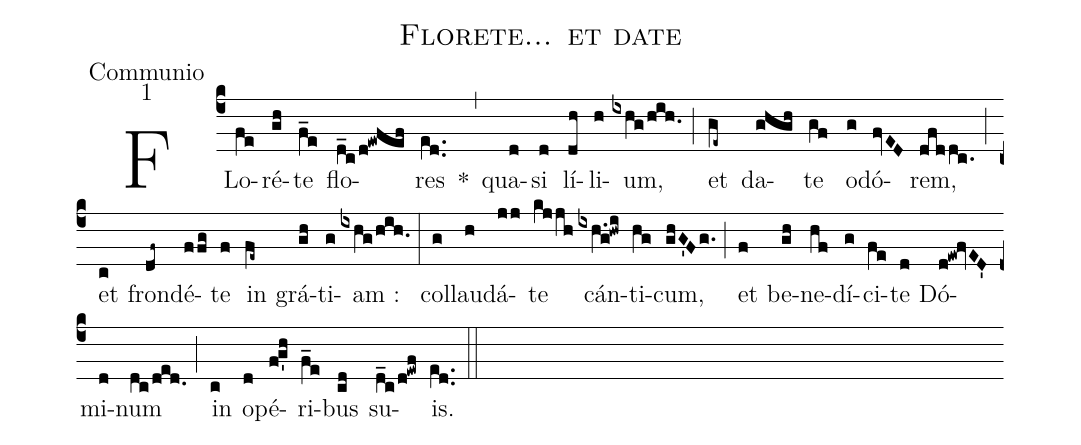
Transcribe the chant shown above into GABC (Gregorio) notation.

name:Florete... et date;
office-part:Communio;
mode:1;
%%
(c4) FLo(fe)ré(gh)te(f_e) flo(d_c/d!ewfef)res(e[ll:1]d..) *(,) qua(d)si(d) lí(dh)li(h)um,(ixhg/hih.) (;) et(ge~) da(ghgh)te(gf) o(g)dó(fvED)rem,(dfddc.) (;) et(c) fron(df~)dé(ffg)te(f) in(fe~) grá(gh)ti(g)am :(ixhg/hih.) (:) col(g)lau(h)dá(jj)te(kjjh) cán(ixh.g!hwi)ti(hg)cum,(ghG'Fg.) (;) et(f) be(gh)ne(hf)dí(g)ci(fe)te(d) Dó(d!ew!fvED')mi(d)num(dc/ded.) (;) in(c) o(d)pé(fg'h)ri(f_e)bus(cd) su(d_c/d!ewf)is.(e[ll:1]d..) (::)
